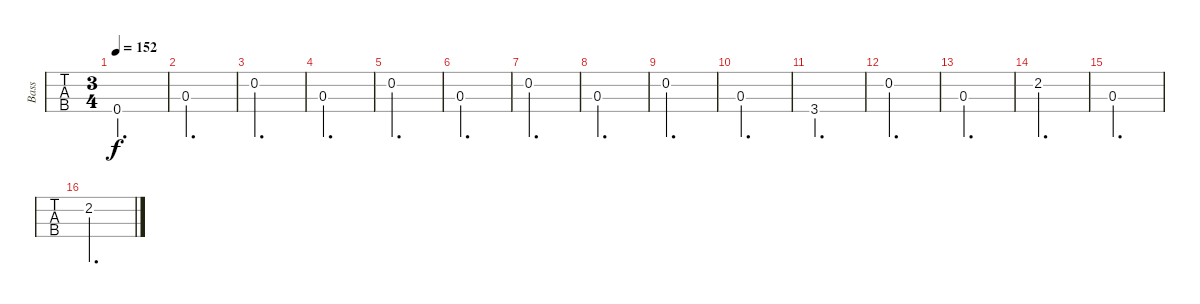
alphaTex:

\track ("Bass" "Bass") {instrument electricbassfinger bank 177}
\staff {tabs}
\tuning (G2 D2 A1 E1) {hide}
\ts (3 4)
\tempo 152
\clef f4
\ks c
0.4.2{d dy f} |
0.3.2{d} |
0.2.2{d} |
0.3.2{d} |
0.2.2{d} |
0.3.2{d} |
0.2.2{d} |
0.3.2{d} |
0.2.2{d} |
0.3.2{d} |
3.4.2{d} |
0.2.2{d} |
0.3.2{d} |
2.2.2{d} |
0.3.2{d} |
2.2.2{d}
